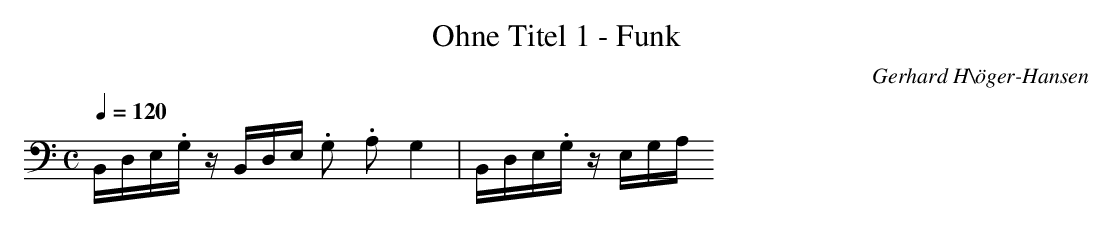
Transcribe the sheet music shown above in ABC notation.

X:1
T:Ohne Titel 1 - Funk
C:Gerhard H\\\"oger-Hansen
M:C
L:1/8
Q:1/4=120
K:Cmaj
V:Bass clef bass
B,,/2D,/2E,/2.G,/2z/2 B,,/2D,/2E,/2 .G, .A, G,2 | B,,/2D,/2E,/2.G,/2z/2 E,/2G,/2A,/2
